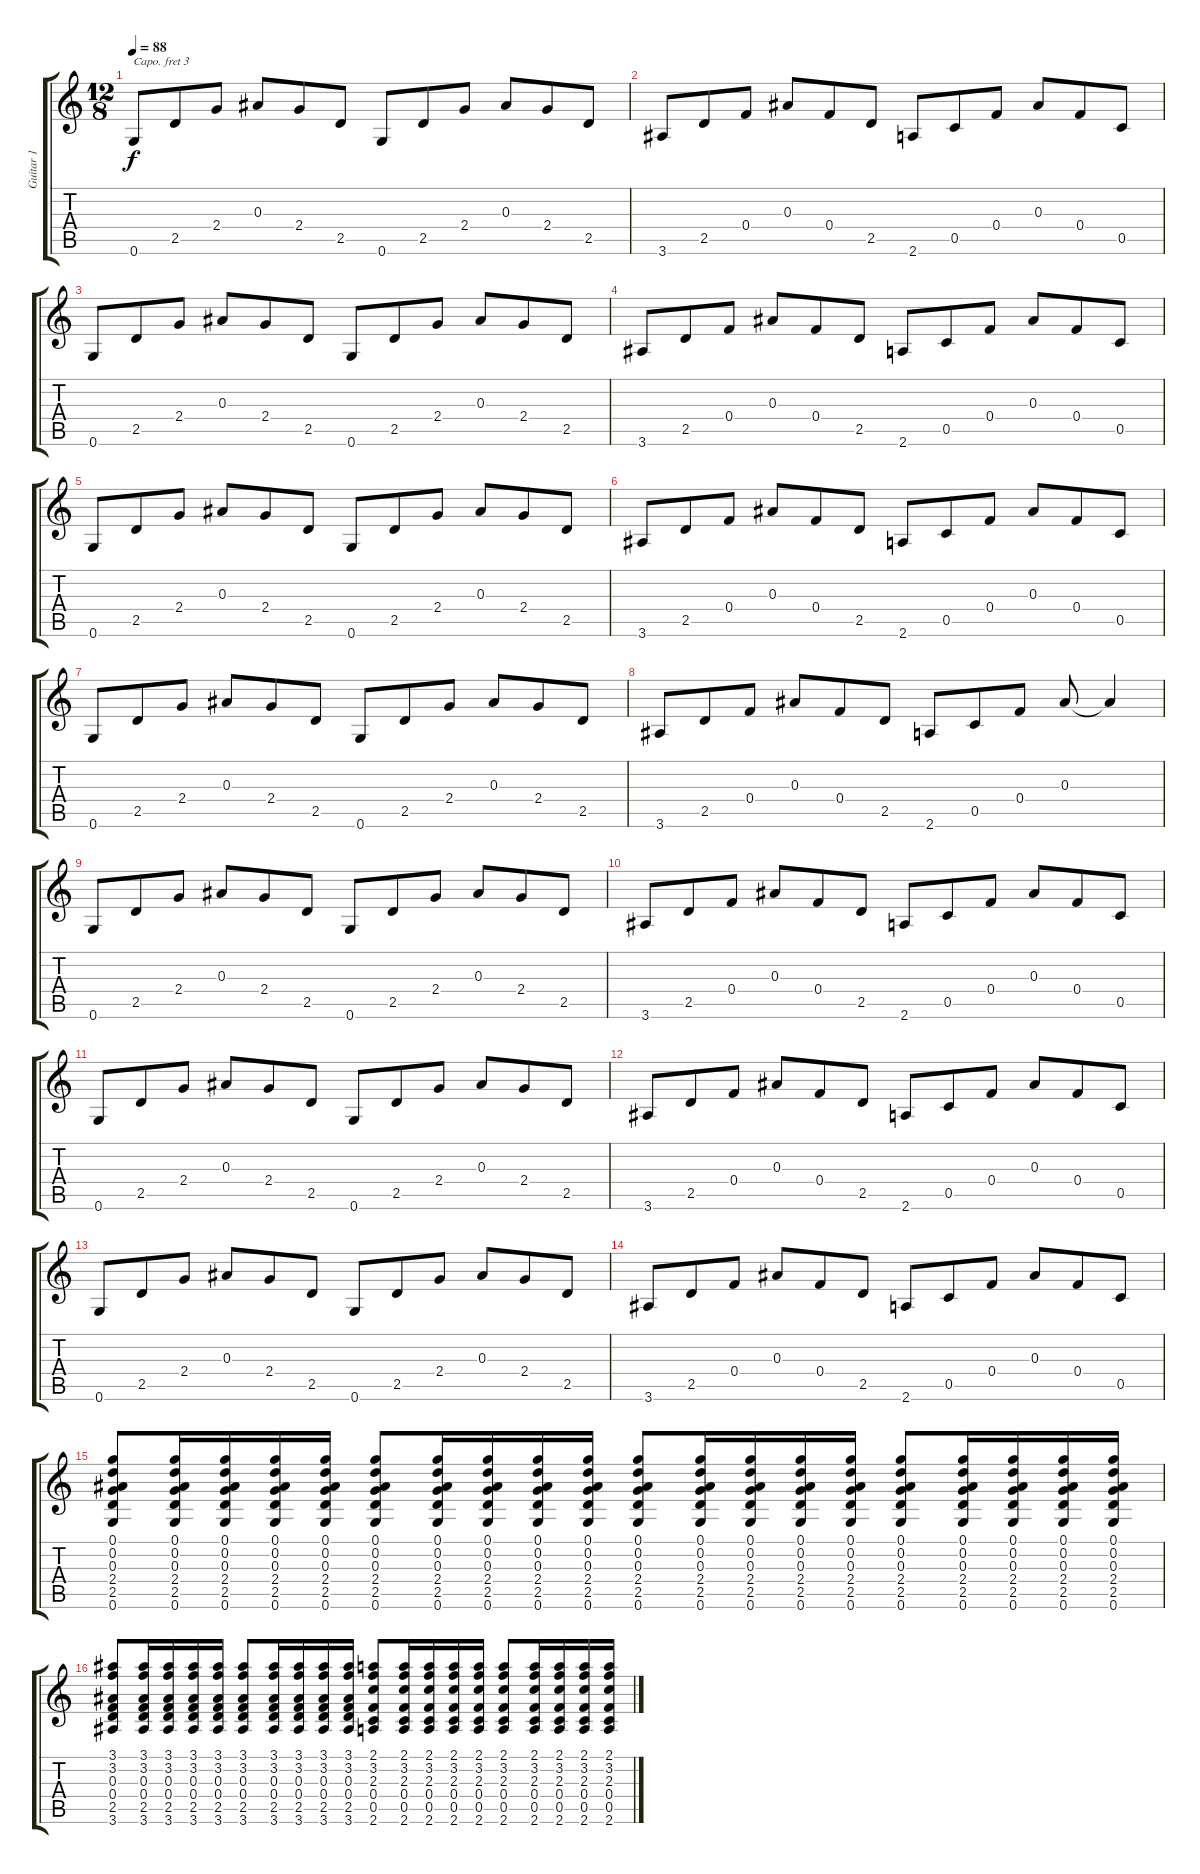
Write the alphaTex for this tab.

\track ("Guitar 1" "Guitar 1") {instrument acousticguitarnylon}
\staff {score tabs}
\capo 3
\tuning (E4 B3 G3 D3 A2 E2) {hide}
\ts (12 8)
\tempo 88
\clef g2
\ks c
0.6.8{dy f instrument acousticguitarnylon} 2.5.8 2.4.8 0.3.8 2.4.8 2.5.8 0.6.8 2.5.8 2.4.8 0.3.8 2.4.8 2.5.8 |
3.6.8 2.5.8 0.4.8 0.3.8 0.4.8 2.5.8 2.6.8 0.5.8 0.4.8 0.3.8 0.4.8 0.5.8 |
0.6.8 2.5.8 2.4.8 0.3.8 2.4.8 2.5.8 0.6.8 2.5.8 2.4.8 0.3.8 2.4.8 2.5.8 |
3.6.8 2.5.8 0.4.8 0.3.8 0.4.8 2.5.8 2.6.8 0.5.8 0.4.8 0.3.8 0.4.8 0.5.8 |
0.6.8 2.5.8 2.4.8 0.3.8 2.4.8 2.5.8 0.6.8 2.5.8 2.4.8 0.3.8 2.4.8 2.5.8 |
3.6.8 2.5.8 0.4.8 0.3.8 0.4.8 2.5.8 2.6.8 0.5.8 0.4.8 0.3.8 0.4.8 0.5.8 |
0.6.8 2.5.8 2.4.8 0.3.8 2.4.8 2.5.8 0.6.8 2.5.8 2.4.8 0.3.8 2.4.8 2.5.8 |
3.6.8 2.5.8 0.4.8 0.3.8 0.4.8 2.5.8 2.6.8 0.5.8 0.4.8 0.3.8 0.3{t}.4 |
0.6.8 2.5.8 2.4.8 0.3.8 2.4.8 2.5.8 0.6.8 2.5.8 2.4.8 0.3.8 2.4.8 2.5.8 |
3.6.8 2.5.8 0.4.8 0.3.8 0.4.8 2.5.8 2.6.8 0.5.8 0.4.8 0.3.8 0.4.8 0.5.8 |
0.6.8 2.5.8 2.4.8 0.3.8 2.4.8 2.5.8 0.6.8 2.5.8 2.4.8 0.3.8 2.4.8 2.5.8 |
3.6.8 2.5.8 0.4.8 0.3.8 0.4.8 2.5.8 2.6.8 0.5.8 0.4.8 0.3.8 0.4.8 0.5.8 |
0.6.8 2.5.8 2.4.8 0.3.8 2.4.8 2.5.8 0.6.8 2.5.8 2.4.8 0.3.8 2.4.8 2.5.8 |
3.6.8 2.5.8 0.4.8 0.3.8 0.4.8 2.5.8 2.6.8 0.5.8 0.4.8 0.3.8 0.4.8 0.5.8 |
(0.1 0.2 0.3 2.4 2.5 0.6).8 (0.1 0.2 0.3 2.4 2.5 0.6).16 (0.1 0.2 0.3 2.4 2.5 0.6).16 (0.1 0.2 0.3 2.4 2.5 0.6).16 (0.1 0.2 0.3 2.4 2.5 0.6).16 (0.1 0.2 0.3 2.4 2.5 0.6).8 (0.1 0.2 0.3 2.4 2.5 0.6).16 (0.1 0.2 0.3 2.4 2.5 0.6).16 (0.1 0.2 0.3 2.4 2.5 0.6).16 (0.1 0.2 0.3 2.4 2.5 0.6).16 (0.1 0.2 0.3 2.4 2.5 0.6).8 (0.1 0.2 0.3 2.4 2.5 0.6).16 (0.1 0.2 0.3 2.4 2.5 0.6).16 (0.1 0.2 0.3 2.4 2.5 0.6).16 (0.1 0.2 0.3 2.4 2.5 0.6).16 (0.1 0.2 0.3 2.4 2.5 0.6).8 (0.1 0.2 0.3 2.4 2.5 0.6).16 (0.1 0.2 0.3 2.4 2.5 0.6).16 (0.1 0.2 0.3 2.4 2.5 0.6).16 (0.1 0.2 0.3 2.4 2.5 0.6).16 |
(3.1 3.2 0.3 0.4 2.5 3.6).8 (3.1 3.2 0.3 0.4 2.5 3.6).16 (3.1 3.2 0.3 0.4 2.5 3.6).16 (3.1 3.2 0.3 0.4 2.5 3.6).16 (3.1 3.2 0.3 0.4 2.5 3.6).16 (3.1 3.2 0.3 0.4 2.5 3.6).8 (3.1 3.2 0.3 0.4 2.5 3.6).16 (3.1 3.2 0.3 0.4 2.5 3.6).16 (3.1 3.2 0.3 0.4 2.5 3.6).16 (3.1 3.2 0.3 0.4 2.5 3.6).16 (2.1 3.2 2.3 0.4 0.5 2.6).8 (2.1 3.2 2.3 0.4 0.5 2.6).16 (2.1 3.2 2.3 0.4 0.5 2.6).16 (2.1 3.2 2.3 0.4 0.5 2.6).16 (2.1 3.2 2.3 0.4 0.5 2.6).16 (2.1 3.2 2.3 0.4 0.5 2.6).8 (2.1 3.2 2.3 0.4 0.5 2.6).16 (2.1 3.2 2.3 0.4 0.5 2.6).16 (2.1 3.2 2.3 0.4 0.5 2.6).16 (2.1 3.2 2.3 0.4 0.5 2.6).16
